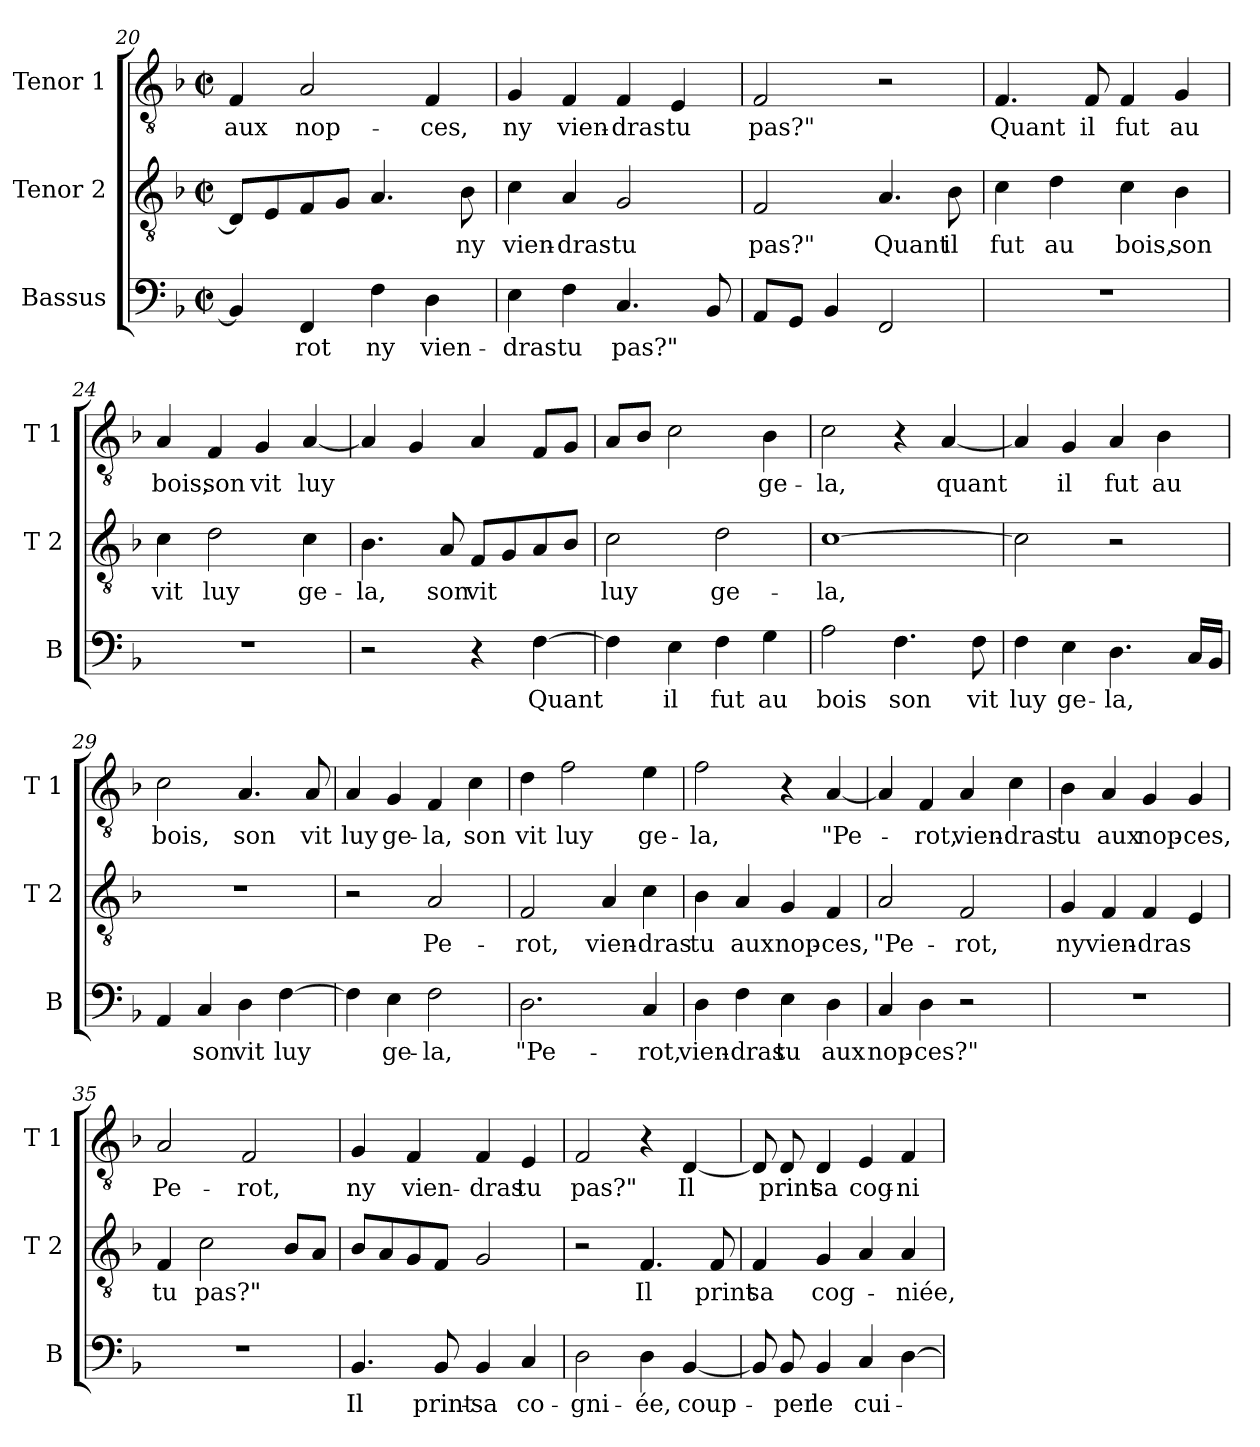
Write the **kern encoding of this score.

**kern	**text	**kern	**text	**kern	**text
*part3	*part3	*part2	*part2	*part1	*part1
*staff3	*staff3	*staff2	*staff2	*staff1	*staff1
*I"Bassus	*	*I"Tenor 2	*	*I"Tenor 1	*
*I'B	*	*I'T 2	*	*I'T 1	*
*clefF4	*	*clefGv2	*	*clefGv2	*
*k[b-]	*	*k[b-]	*	*k[b-]	*
*F:	*	*F:	*	*F:	*
*M2/2	*	*M2/2	*	*M2/2	*
*met(c|)	*	*met(c|)	*	*met(c|)	*
=20	=20	=20	=20	=20	=20
!	!	!	!	!	!LO:LY:b
4BB-/]	.	8D/L]	.	4F/	aux
.	.	8E/	.	.	.
!	!LO:LY:b	!	!	!	!LO:LY:b
4FF/	-rot	8F/	.	2A/	nop-
.	.	8G/J	.	.	.
!	!LO:LY:b	!	!	!	!
4F\	ny	4.A/	.	.	.
!	!LO:LY:b	!	!	!	!LO:LY:b
4D\	vien-	.	.	4F/	-ces,
!	!	!	!LO:LY:b	!	!
.	.	8B-\	ny	.	.
!!LO:LB:g=z
=21	=21	=21	=21	=21	=21
!	!LO:LY:b	!	!LO:LY:b	!	!LO:LY:b
4E\	-dras	4c\	vien-	4G/	ny
!	!LO:LY:b	!	!LO:LY:b	!	!LO:LY:b
4F\	tu	4A/	-dras	4F/	vien-
!	!LO:LY:b	!	!LO:LY:b	!	!LO:LY:b
4.C/	pas?"	2G/	tu	4F/	-dras
!	!	!	!	!	!LO:LY:b
.	.	.	.	4E/	tu
8BB-/	.	.	.	.	.
=22	=22	=22	=22	=22	=22
!	!	!	!LO:LY:b	!	!LO:LY:b
8AA/L	.	2F/	pas?"	2F/	pas?"
8GG/J	.	.	.	.	.
4BB-/	.	.	.	.	.
!	!	!	!LO:LY:b	!	!
2FF/	.	4.A/	Quant	2r	.
!	!	!	!LO:LY:b	!	!
.	.	8B-\	il	.	.
=23	=23	=23	=23	=23	=23
!	!	!	!LO:LY:b	!	!LO:LY:b
1r	.	4c\	fut	4.F/	Quant
!	!	!	!LO:LY:b	!	!
.	.	4d\	au	.	.
!	!	!	!	!	!LO:LY:b
.	.	.	.	8F/	il
!	!	!	!LO:LY:b	!	!LO:LY:b
.	.	4c\	bois,	4F/	fut
!	!	!	!LO:LY:b	!	!LO:LY:b
.	.	4B-\	son	4G/	au
=24	=24	=24	=24	=24	=24
!	!	!	!LO:LY:b	!	!LO:LY:b
1r	.	4c\	vit	4A/	bois,
!	!	!	!LO:LY:b	!	!LO:LY:b
.	.	2d\	luy	4F/	son
!	!	!	!	!	!LO:LY:b
.	.	.	.	4G/	vit
!	!	!	!LO:LY:b	!	!LO:LY:b
.	.	4c\	ge-	[4A/	luy
=25	=25	=25	=25	=25	=25
!	!	!	!LO:LY:b	!	!
2r	.	4.B-\	-la,	4A/]	.
.	.	.	.	4G/	.
!	!	!	!LO:LY:b	!	!
.	.	8A/	son	.	.
!	!	!	!LO:LY:b	!	!
4r	.	8F/L	vit	4A/	.
.	.	8G/	.	.	.
!	!LO:LY:b	!	!	!	!
[4F\	Quant	8A/	.	8F/L	.
.	.	8B-/J	.	8G/J	.
!!LO:LB:g=z
=26	=26	=26	=26	=26	=26
!	!	!	!LO:LY:b	!	!
4F\]	.	2c\	luy	8A/L	.
.	.	.	.	8B-/J	.
!	!LO:LY:b	!	!	!	!
4E\	il	.	.	2c\	.
!	!LO:LY:b	!	!LO:LY:b	!	!
4F\	fut	2d\	ge-	.	.
!	!LO:LY:b	!	!	!	!LO:LY:b
4G\	au	.	.	4B-\	ge-
=27	=27	=27	=27	=27	=27
!	!LO:LY:b	!	!LO:LY:b	!	!LO:LY:b
2A\	bois	[1c	-la,	2c\	-la,
!	!LO:LY:b	!	!	!	!
4.F\	son	.	.	4r	.
!	!	!	!	!	!LO:LY:b
.	.	.	.	[4A/	quant
!	!LO:LY:b	!	!	!	!
8F\	vit	.	.	.	.
=28	=28	=28	=28	=28	=28
!	!LO:LY:b	!	!	!	!
4F\	luy	2c\]	.	4A/]	.
!	!LO:LY:b	!	!	!	!LO:LY:b
4E\	ge-	.	.	4G/	il
!	!LO:LY:b	!	!	!	!LO:LY:b
4.D\	-la,	2r	.	4A/	fut
!	!	!	!	!	!LO:LY:b
.	.	.	.	4B-\	au
16C/LL	.	.	.	.	.
16BB-/JJ	.	.	.	.	.
=29	=29	=29	=29	=29	=29
!	!	!	!	!	!LO:LY:b
4AA/	.	1r	.	2c\	bois,
!	!LO:LY:b	!	!	!	!
4C/	son	.	.	.	.
!	!LO:LY:b	!	!	!	!LO:LY:b
4D\	vit	.	.	4.A/	son
!	!LO:LY:b	!	!	!	!
[4F\	luy	.	.	.	.
!	!	!	!	!	!LO:LY:b
.	.	.	.	8A/	vit
=30	=30	=30	=30	=30	=30
!	!	!	!	!	!LO:LY:b
4F\]	.	2r	.	4A/	luy
!	!LO:LY:b	!	!	!	!LO:LY:b
4E\	ge-	.	.	4G/	ge-
!	!LO:LY:b	!	!LO:LY:b	!	!LO:LY:b
2F\	-la,	2A/	Pe-	4F/	-la,
!	!	!	!	!	!LO:LY:b
.	.	.	.	4c\	son
!!LO:LB:g=z
=31	=31	=31	=31	=31	=31
!	!LO:LY:b	!	!LO:LY:b	!	!LO:LY:b
2.D\	"Pe-	2F/	-rot,	4d\	vit
!	!	!	!	!	!LO:LY:b
.	.	.	.	2f\	luy
!	!	!	!LO:LY:b	!	!
.	.	4A/	vien-	.	.
!	!LO:LY:b	!	!LO:LY:b	!	!LO:LY:b
4C/	-rot,	4c\	-dras	4e\	ge-
=32	=32	=32	=32	=32	=32
!	!LO:LY:b	!	!LO:LY:b	!	!LO:LY:b
4D\	vien-	4B-\	tu	2f\	-la,
!	!LO:LY:b	!	!LO:LY:b	!	!
4F\	-dras	4A/	aux	.	.
!	!LO:LY:b	!	!LO:LY:b	!	!
4E\	tu	4G/	nop-	4r	.
!	!LO:LY:b	!	!LO:LY:b	!	!LO:LY:b
4D\	aux	4F/	-ces,	[4A/	"Pe-
=33	=33	=33	=33	=33	=33
!	!LO:LY:b	!	!LO:LY:b	!	!
4C/	nop-	2A/	"Pe-	4A/]	.
!	!LO:LY:b	!	!	!	!LO:LY:b
4D\	-ces?"	.	.	4F/	-rot,
!	!	!	!LO:LY:b	!	!LO:LY:b
2r	.	2F/	-rot,	4A/	vien-
!	!	!	!	!	!LO:LY:b
.	.	.	.	4c\	-dras
=34	=34	=34	=34	=34	=34
!	!	!	!LO:LY:b	!	!LO:LY:b
1r	.	4G/	ny	4B-\	tu
!	!	!	!LO:LY:b	!	!LO:LY:b
.	.	4F/	vien-	4A/	aux
!	!	!	!LO:LY:b	!	!LO:LY:b
.	.	4F/	-dras	4G/	nop-
!	!	!	!	!	!LO:LY:b
.	.	4E/	.	4G/	-ces,
=35	=35	=35	=35	=35	=35
!	!	!	!LO:LY:b	!	!LO:LY:b
1r	.	4F/	tu	2A/	Pe-
!	!	!	!LO:LY:b	!	!
.	.	2c\	pas?"	.	.
!	!	!	!	!	!LO:LY:b
.	.	.	.	2F/	-rot,
.	.	8B-/L	.	.	.
.	.	8A/J	.	.	.
!!LO:PB:g=z
=36	=36	=36	=36	=36	=36
!	!LO:LY:b	!	!	!	!LO:LY:b
4.BB-/	Il	8B-/L	.	4G/	ny
.	.	8A/	.	.	.
!	!	!	!	!	!LO:LY:b
.	.	8G/	.	4F/	vien-
!	!LO:LY:b	!	!	!	!
8BB-/	print-	8F/J	.	.	.
!	!LO:LY:b	!	!	!	!LO:LY:b
4BB-/	-sa	2G/	.	4F/	-dras
!	!LO:LY:b	!	!	!	!LO:LY:b
4C/	co-	.	.	4E/	tu
=37	=37	=37	=37	=37	=37
!	!LO:LY:b	!	!	!	!LO:LY:b
2D\	-gni-	2r	.	2F/	pas?"
!	!LO:LY:b	!	!LO:LY:b	!	!
4D\	-ée,	4.F/	Il	4r	.
!	!LO:LY:b	!	!	!	!LO:LY:b
[4BB-/	coup-	.	.	[4D/	Il
!	!	!	!LO:LY:b	!	!
.	.	8F/	print	.	.
=38	=38	=38	=38	=38	=38
!	!	!	!LO:LY:b	!	!
8BB-/]	.	4F/	sa	8D/]	.
!	!LO:LY:b	!	!	!	!LO:LY:b
8BB-/	-per	.	.	8D/	print
!	!LO:LY:b	!	!LO:LY:b	!	!LO:LY:b
4BB-/	le	4G/	cog-	4D/	sa
!	!LO:LY:b	!	!	!	!LO:LY:b
4C/	cui-	4A/	.	4E/	cog-
!	!	!	!LO:LY:b	!	!LO:LY:b
[4D\	.	4A/	-niée,	4F/	-ni-
=	=	=	=	=	=
*-	*-	*-	*-	*-	*-
